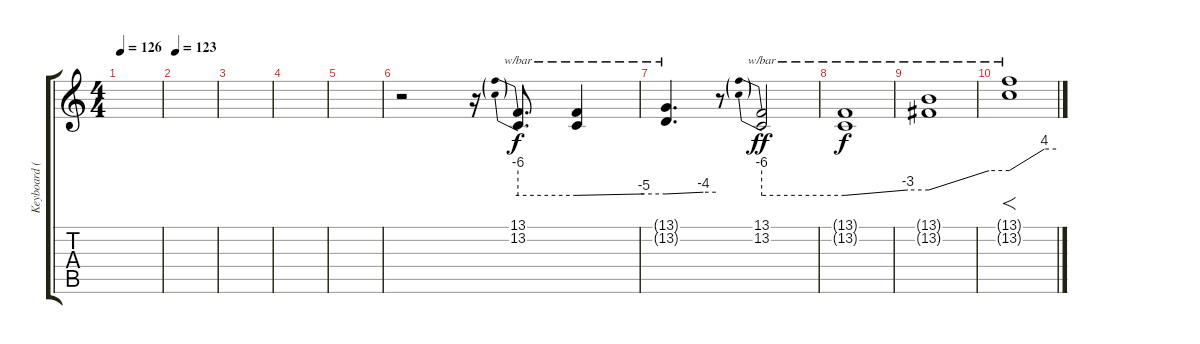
\track ("Keyboard (Dio)" "Keyboard (") {instrument stringensemble1}
\staff {score tabs}
\tuning (E4 B3 G3 D3 A2 E2) {hide}
\ts (4 4)
\tempo 126
\clef g2
\ks aminor
|
\tempo 123
|
|
|
|
r.2 r.16 (13.1 13.2).8{d tbe (predive default 0 -24 60 -24)} (13.1{t} 13.2{t}).4{tbe (custom default 0 -24 45 -20 60 -20) dy f} |
(13.1{t} 13.2{t}).4{d tbe (custom default 0 -20 45 -16 60 -16)} r.8 (13.1 13.2).2{tbe (predive default 0 -24 60 -24) dy ff} |
(13.1{t} 13.2{t}).1{tbe (custom default 0 -24 45 -12 60 -12) dy f} |
(13.1{t} 13.2{t}).1{tbe (custom default 0 -12 45 0 60 0)} |
(13.1{t} 13.2{t}).1{f tbe (custom default 0 0 45 16 60 16)}
